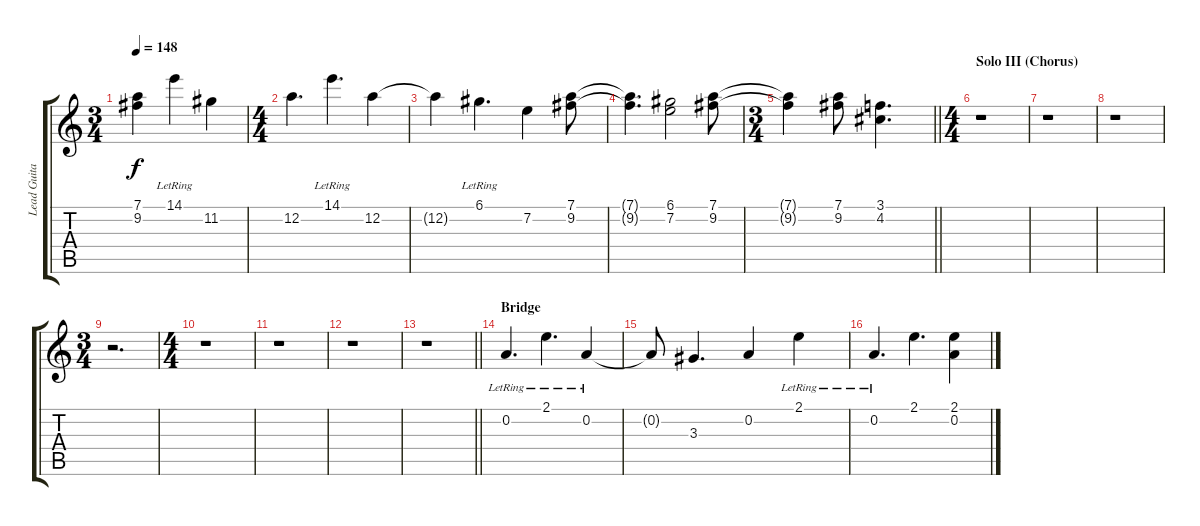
\track ("Lead Guitar I" "Lead Guita") {instrument overdrivenguitar}
\staff {score tabs}
\tuning (D4 A3 F3 C3 G2 C2) {hide}
\ts (3 4)
\tempo 148
\clef g2
\ks c
(7.1{t} 9.2{t}).4{dy f} 14.1{lr}.4 11.2.4 |
\ts (4 4)
12.2.4{d} 14.1{lr}.4{d} 12.2.4 |
12.2{t}.4 6.1{lr}.4{d} 7.2.4 (7.1 9.2).8 |
(7.1{t} 9.2{t}).4{d} (6.1 7.2).2 (7.1 9.2).8 |
\ts (3 4)
\barLineRight lightlight
(7.1{t} 9.2{t}).4 (7.1 9.2).8 (3.1 4.2).4{d} |
\ts (4 4)
\section ("" "Solo III (Chorus)")
r.1 |
r.1 |
r.1 |
\ts (3 4)
r.2{d} |
\ts (4 4)
r.1 |
r.1 |
r.1 |
\barLineRight lightlight
r.1 |
\section ("" "Bridge")
0.2{lr}.4{d} 2.1{lr}.4{d} 0.2{lr}.4 |
0.2{t}.8 3.3.4{d} 0.2.4 2.1{lr}.4 |
0.2{lr}.4{d} 2.1.4{d} (2.1 0.2).4
